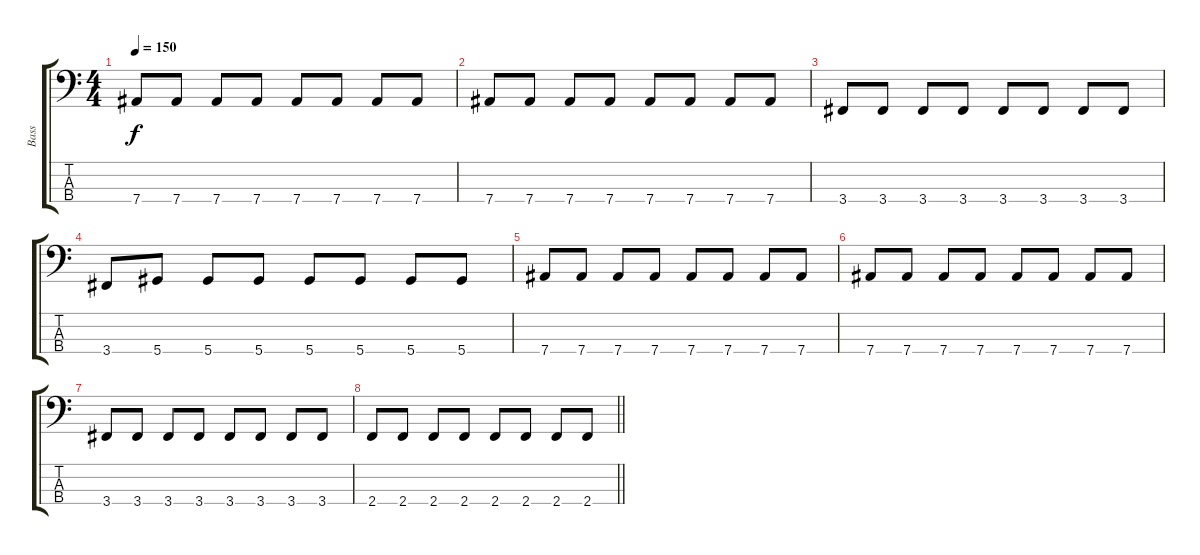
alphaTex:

\track ("Bass" "Bass") {instrument electricbasspick}
\staff {score tabs}
\tuning (Gb2 Db2 Ab1 Eb1) {hide}
\ts (4 4)
\tempo 150
\clef f4
\ks c
7.4.8{dy f} 7.4.8 7.4.8 7.4.8 7.4.8 7.4.8 7.4.8 7.4.8 |
7.4.8 7.4.8 7.4.8 7.4.8 7.4.8 7.4.8 7.4.8 7.4.8 |
3.4.8 3.4.8 3.4.8 3.4.8 3.4.8 3.4.8 3.4.8 3.4.8 |
3.4.8 5.4.8 5.4.8 5.4.8 5.4.8 5.4.8 5.4.8 5.4.8 |
7.4.8 7.4.8 7.4.8 7.4.8 7.4.8 7.4.8 7.4.8 7.4.8 |
7.4.8 7.4.8 7.4.8 7.4.8 7.4.8 7.4.8 7.4.8 7.4.8 |
3.4.8 3.4.8 3.4.8 3.4.8 3.4.8 3.4.8 3.4.8 3.4.8 |
\barLineRight lightlight
2.4.8 2.4.8 2.4.8 2.4.8 2.4.8 2.4.8 2.4.8 2.4.8
